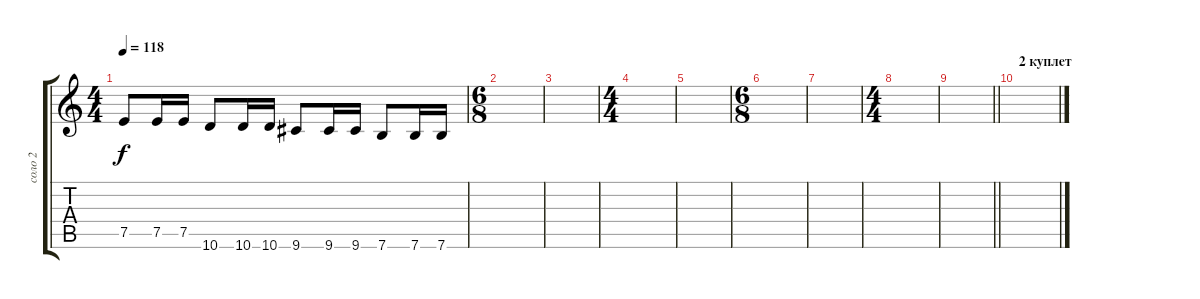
\track ("соло 2" "соло 2") {instrument electricguitarmuted}
\staff {score tabs}
\tuning (E4 B3 G3 D3 A2 E2) {hide}
\ts (4 4)
\tempo 118
\clef g2
\ks c
7.5.8{dy f} 7.5.16 7.5.16 10.6.8 10.6.16 10.6.16 9.6.8 9.6.16 9.6.16 7.6.8 7.6.16 7.6.16 |
\ts (6 8)
|
|
\ts (4 4)
|
|
\ts (6 8)
|
|
\ts (4 4)
|
\barLineRight lightlight
|
\section ("" "2 куплет")
